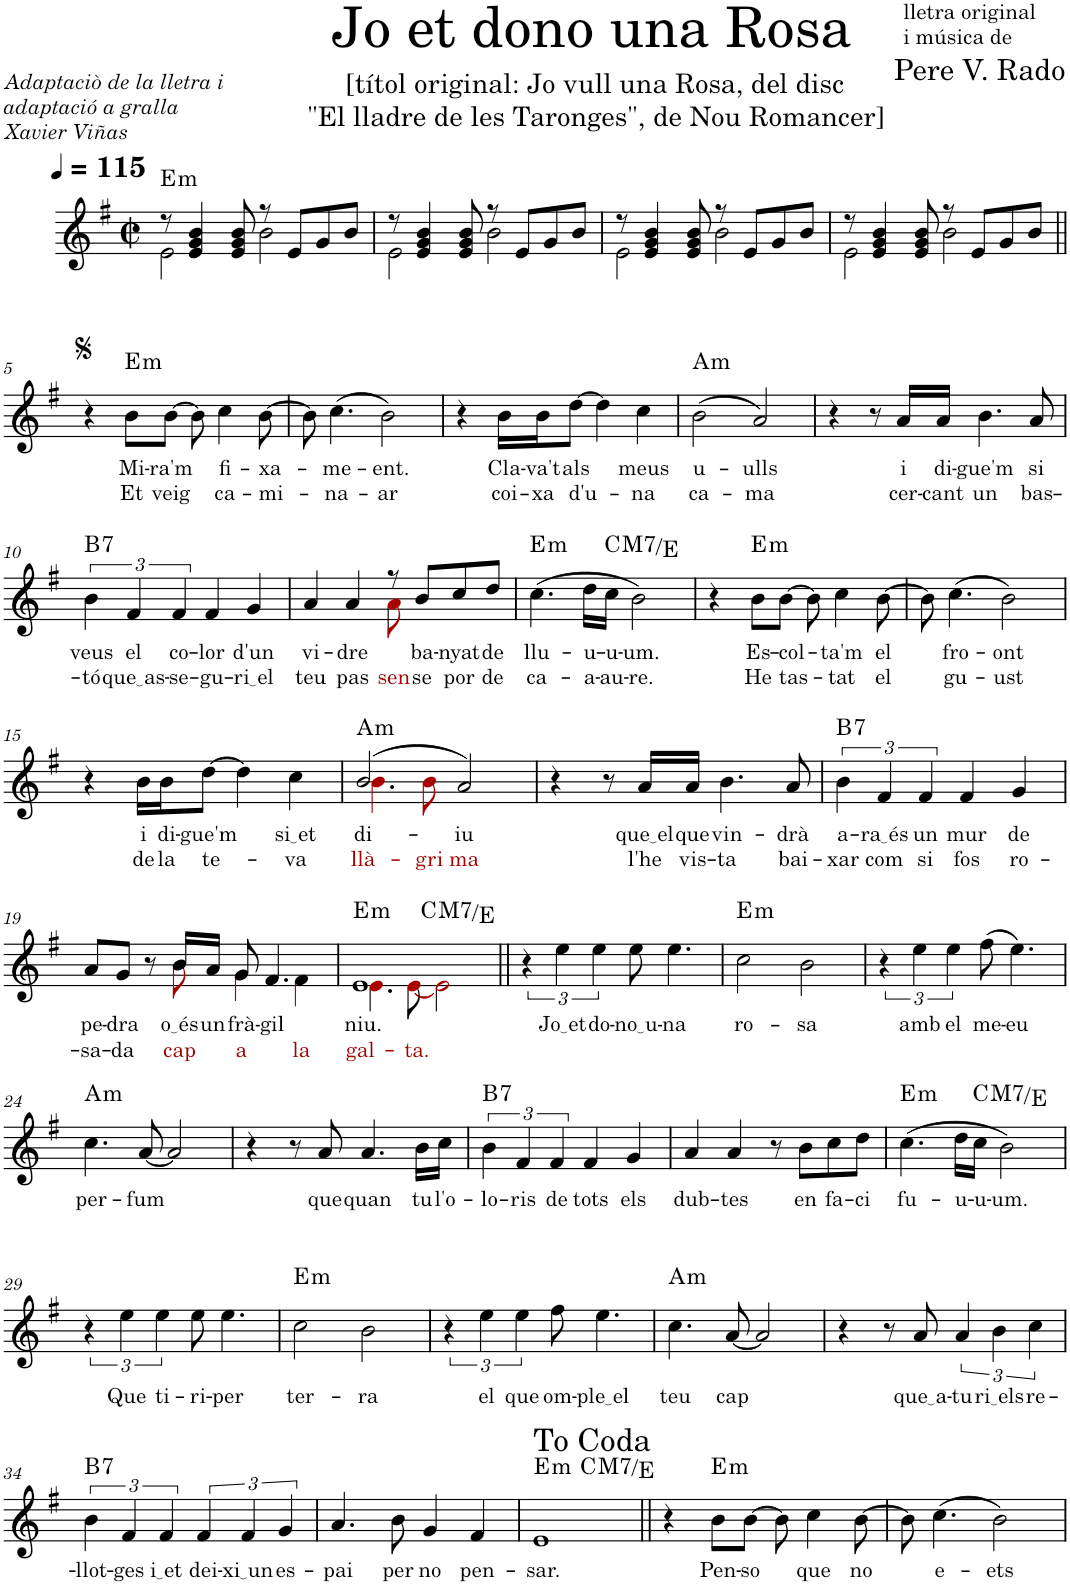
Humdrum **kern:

**kern	**text	**text	**harte
*part1	*part1	*part1	*part1
*staff1	*staff1	*staff1	*
*I"Oboè	*	*	*
*I'Ob.	*	*	*
*clefG2	*	*	*
*k[f#]	*	*	*
*M2/2	*	*	*
*met(c|)	*	*	*
*MM115	*	*	*
=1	=1	=1	=1
*^	*	*	*
!	!	!	!	!LO:H:kt=m
8r	2e\	.	.	E:min
4e/ 4g/ 4b/	.	.	.	.
8e/ 8g/ 8b/	.	.	.	.
8r	2b\	.	.	.
8e/L	.	.	.	.
8g/	.	.	.	.
8b/J	.	.	.	.
=2	=2	=2	=2	=2
8r	2e\	.	.	.
4e/ 4g/ 4b/	.	.	.	.
8e/ 8g/ 8b/	.	.	.	.
8r	2b\	.	.	.
8e/L	.	.	.	.
8g/	.	.	.	.
8b/J	.	.	.	.
=3	=3	=3	=3	=3
8r	2e\	.	.	.
4e/ 4g/ 4b/	.	.	.	.
8e/ 8g/ 8b/	.	.	.	.
8r	2b\	.	.	.
8e/L	.	.	.	.
8g/	.	.	.	.
8b/J	.	.	.	.
=4	=4	=4	=4	=4
8r	2e\	.	.	.
4e/ 4g/ 4b/	.	.	.	.
8e/ 8g/ 8b/	.	.	.	.
8r	2b\	.	.	.
8e/L	.	.	.	.
8g/	.	.	.	.
8b/J	.	.	.	.
*v	*v	*	*	*
!!LO:LB:g=z
=5||	=5||	=5||	=5||
4r	.	.	.
!	!LO:LY:b	!LO:LY:b	!LO:H:kt=m
8b\L	Mi-	Et	E:min
!	!LO:LY:b	!LO:LY:b	!
[8b\J	-ra'm	veig	.
8b\]	.	.	.
!	!LO:LY:b	!LO:LY:b	!
4cc\	fi-	ca-	.
!	!LO:LY:b	!LO:LY:b	!
[8b\	-xa-	-mi-	.
=6	=6	=6	=6
8b\]	.	.	.
!	!LO:LY:b	!LO:LY:b	!
(4.cc\	-me-	-na-	.
!	!LO:LY:b	!LO:LY:b	!
2b\)	-ent.	-ar	.
=7	=7	=7	=7
4r	.	.	.
!	!LO:LY:b	!LO:LY:b	!
16b\LL	Cla-	coi-	.
!	!LO:LY:b	!LO:LY:b	!
16b\J	-va't	-xa	.
!	!LO:LY:b	!LO:LY:b	!
[8dd\J	als	d'u-	.
4dd\]	.	.	.
!	!LO:LY:b	!LO:LY:b	!
4cc\	meus	-na	.
=8	=8	=8	=8
!	!LO:LY:b	!LO:LY:b	!LO:H:kt=m
(2b\	u-	ca-	A:min
!	!LO:LY:b	!LO:LY:b	!
2a/)	-ulls	-ma	.
=9	=9	=9	=9
4r	.	.	.
8r	.	.	.
!	!LO:LY:b	!LO:LY:b	!
16a/LL	i	cer-	.
!	!LO:LY:b	!LO:LY:b	!
16a/JJ	di-	-cant	.
!	!LO:LY:b	!LO:LY:b	!
4.b\	-gue'm	un	.
!	!LO:LY:b	!LO:LY:b	!
8a/	si	bas-	.
!!LO:LB:g=z
=10	=10	=10	=10
!	!LO:LY:b	!LO:LY:b	!LO:H:kt=7
6b\	veus	-tó	B:7
!	!LO:LY:b	!LO:LY:b	!
6f#/	el	que as	.
!	!LO:LY:b	!LO:LY:b	!
6f#/	co-	-se-	.
!	!LO:LY:b	!LO:LY:b	!
4f#/	-lor	-gu-	.
!	!LO:LY:b	!LO:LY:b	!
4g/	d'un	ri el	.
=11	=11	=11	=11
!	!LO:LY:b	!LO:LY:b	!
*^	*	*	*
4a/	4ryy	vi-	teu	.
!	!	!LO:LY:b	!LO:LY:b	!
4a/	4ryy	-dre	pas	.
!	!	!	!LO:LY:b:color=#AA0000	!
8r	8ai\	.	sen	.
!	!	!LO:LY:b	!LO:LY:b	!
8b/L	8ryy	ba-	se	.
!	!	!LO:LY:b	!LO:LY:b	!
8cc/	4ryy	-nyat	por	.
!	!	!LO:LY:b	!LO:LY:b	!
8dd/J	.	de	de	.
*v	*v	*	*	*
=12	=12	=12	=12
!	!LO:LY:b	!LO:LY:b	!LO:H:kt=m
(4.cc\	llu-	ca-	E:min
!	!LO:LY:b	!LO:LY:b	!
16dd\LL	-u-	-a-	.
!	!LO:LY:b	!LO:LY:b	!LO:H:kt=M7
16cc\JJ	-u-	-au-	C:maj7/3
!	!LO:LY:b	!LO:LY:b	!
2b\)	-um.	-re.	.
=13	=13	=13	=13
4r	.	.	.
!	!LO:LY:b	!LO:LY:b	!LO:H:kt=m
8b\L	Es-	He	E:min
!	!LO:LY:b	!LO:LY:b	!
[8b\J	-col-	tas-	.
8b\]	.	.	.
!	!LO:LY:b	!LO:LY:b	!
4cc\	-ta'm	-tat	.
!	!LO:LY:b	!LO:LY:b	!
[8b\	el	el	.
=14	=14	=14	=14
8b\]	.	.	.
!	!LO:LY:b	!LO:LY:b	!
(4.cc\	fro-	gu-	.
!	!LO:LY:b	!LO:LY:b	!
2b\)	-ont	-ust	.
!!LO:LB:g=z
=15	=15	=15	=15
4r	.	.	.
!	!LO:LY:b	!LO:LY:b	!
16b\LL	i	de	.
!	!LO:LY:b	!LO:LY:b	!
16b\J	di-	la	.
!	!LO:LY:b	!LO:LY:b	!
[8dd\J	-gue'm	te-	.
4dd\]	.	.	.
!	!LO:LY:b	!LO:LY:b	!
4cc\	si et	-va	.
=16	=16	=16	=16
!	!LO:LY:b	!	!
*^	*	*	*
!	!	!	!LO:LY:b:color=#AA0000	!LO:H:kt=m
(2b/	4.bi\	.	llà-	A:min
!	!	!	!LO:LY:b:color=#AA0000	!
.	8bi\	.	-gri-	.
!	!	!LO:LY:b	!LO:LY:b:color=#AA0000	!
2a/)	2ryy	-iu	-ma	.
*v	*v	*	*	*
=17	=17	=17	=17
4r	.	.	.
8r	.	.	.
!	!LO:LY:b	!LO:LY:b	!
16a/LL	que el	l'he	.
!	!LO:LY:b	!LO:LY:b	!
16a/JJ	que	vis-	.
!	!LO:LY:b	!LO:LY:b	!
4.b\	vin-	-ta	.
!	!LO:LY:b	!LO:LY:b	!
8a/	-drà	bai-	.
=18	=18	=18	=18
!	!LO:LY:b	!LO:LY:b	!LO:H:kt=7
6b\	a-	-xar	B:7
!	!LO:LY:b	!LO:LY:b	!
6f#/	ra és	com	.
!	!LO:LY:b	!LO:LY:b	!
6f#/	un	si	.
!	!LO:LY:b	!LO:LY:b	!
4f#/	mur	fos	.
!	!LO:LY:b	!LO:LY:b	!
4g/	de	ro-	.
!!LO:LB:g=z
=19	=19	=19	=19
!	!LO:LY:b	!LO:LY:b	!
*^	*	*	*
8a/L	8ryy	pe-	-sa-	.
!	!	!LO:LY:b	!LO:LY:b	!
8g/J	8ryy	-dra	-da	.
8r	8ryy	.	.	.
!	!	!LO:LY:b	!LO:LY:b:color=#AA0000	!
16b/LL	8b\	o és	cap	.
!	!	!LO:LY:b	!	!
16a/JJ	.	un	.	.
!	!	!LO:LY:b	!LO:LY:b:color=#AA0000	!
8g/	4g\	frà-	a	.
!	!	!LO:LY:b	!	!
4.f#/	.	-gil	.	.
!	!	!	!LO:LY:b:color=#AA0000	!
.	4f#\	.	la	.
=20	=20	=20	=20	=20
!	!	!LO:LY:b	!	!
!	!	!	!LO:LY:b:color=#AA0000	!LO:H:kt=m
*	*^	*	*	*
1e	4.ei\	4..ryy	.	gal-	E:min
!	!	!	!	!LO:LY:b:color=#AA0000	!
.	[8ei\	.	.	-ta.	.
!	!	!	!	!	!LO:H:kt=M7
.	.	2ryy	.	.	C:maj7/3
.	2ei\]	.	.	.	.
.	.	16ryy	.	.	.
*v	*v	*v	*	*	*
=21||	=21||	=21||	=21||
6r	.	.	.
!	!LO:LY:b	!	!
6ee\	Jo et	.	.
!	!LO:LY:b	!	!
6ee\	do-	.	.
!	!LO:LY:b	!	!
8ee\	no u	.	.
!	!LO:LY:b	!	!
4.ee\	-na	.	.
=22	=22	=22	=22
!	!LO:LY:b	!	!LO:H:kt=m
2cc\	ro-	.	E:min
!	!LO:LY:b	!	!
2b\	-sa	.	.
=23	=23	=23	=23
6r	.	.	.
!	!LO:LY:b	!	!
6ee\	amb	.	.
!	!LO:LY:b	!	!
6ee\	el	.	.
!	!LO:LY:b	!	!
(8ff#\	me-	.	.
!	!LO:LY:b	!	!
4.ee\)	-eu	.	.
!!LO:LB:g=z
=24	=24	=24	=24
!	!LO:LY:b	!	!LO:H:kt=m
4.cc\	per-	.	A:min
!	!LO:LY:b	!	!
[8a/	-fum	.	.
2a/]	.	.	.
=25	=25	=25	=25
4r	.	.	.
8r	.	.	.
!	!LO:LY:b	!	!
8a/	que	.	.
!	!LO:LY:b	!	!
4.a/	quan	.	.
!	!LO:LY:b	!	!
16b\LL	tu	.	.
!	!LO:LY:b	!	!
16cc\JJ	l'o-	.	.
=26	=26	=26	=26
!	!LO:LY:b	!	!LO:H:kt=7
6b\	-lo-	.	B:7
!	!LO:LY:b	!	!
6f#/	-ris	.	.
!	!LO:LY:b	!	!
6f#/	de	.	.
!	!LO:LY:b	!	!
4f#/	tots	.	.
!	!LO:LY:b	!	!
4g/	els	.	.
=27	=27	=27	=27
!	!LO:LY:b	!	!
4a/	dub-	.	.
!	!LO:LY:b	!	!
4a/	-tes	.	.
8r	.	.	.
!	!LO:LY:b	!	!
8b\L	en	.	.
!	!LO:LY:b	!	!
8cc\	fa-	.	.
!	!LO:LY:b	!	!
8dd\J	-ci	.	.
=28	=28	=28	=28
!	!LO:LY:b	!	!LO:H:kt=m
(4.cc\	fu-	.	E:min
!	!LO:LY:b	!	!
16dd\LL	-u-	.	.
!	!LO:LY:b	!	!LO:H:kt=M7
16cc\JJ	-u-	.	C:maj7/3
!	!LO:LY:b	!	!
2b\)	-um.	.	.
!!LO:LB:g=z
=29	=29	=29	=29
6r	.	.	.
!	!LO:LY:b	!	!
6ee\	Que	.	.
!	!LO:LY:b	!	!
6ee\	ti-	.	.
!	!LO:LY:b	!	!
8ee\	-ri-	.	.
!	!LO:LY:b	!	!
4.ee\	-per	.	.
=30	=30	=30	=30
!	!LO:LY:b	!	!LO:H:kt=m
2cc\	ter-	.	E:min
!	!LO:LY:b	!	!
2b\	-ra	.	.
=31	=31	=31	=31
6r	.	.	.
!	!LO:LY:b	!	!
6ee\	el	.	.
!	!LO:LY:b	!	!
6ee\	que	.	.
!	!LO:LY:b	!	!
8ff#\	om-	.	.
!	!LO:LY:b	!	!
4.ee\	ple el	.	.
=32	=32	=32	=32
!	!LO:LY:b	!	!LO:H:kt=m
4.cc\	teu	.	A:min
!	!LO:LY:b	!	!
[8a/	cap	.	.
2a/]	.	.	.
=33	=33	=33	=33
4r	.	.	.
8r	.	.	.
!	!LO:LY:b	!	!
8a/	que a	.	.
!	!LO:LY:b	!	!
6a/	-tu	.	.
!	!LO:LY:b	!	!
6b\	ri els	.	.
!	!LO:LY:b	!	!
6cc\	re-	.	.
!!LO:LB:g=z
=34	=34	=34	=34
!	!LO:LY:b	!	!LO:H:kt=7
6b\	-llot-	.	B:7
!	!LO:LY:b	!	!
6f#/	-ges	.	.
!	!LO:LY:b	!	!
6f#/	i et	.	.
!	!LO:LY:b	!	!
6f#/	dei-	.	.
!	!LO:LY:b	!	!
6f#/	xi un	.	.
!	!LO:LY:b	!	!
6g/	es-	.	.
=35	=35	=35	=35
!	!LO:LY:b	!	!
4.a/	-pai	.	.
!	!LO:LY:b	!	!
8b\	per	.	.
!	!LO:LY:b	!	!
4g/	no	.	.
!	!LO:LY:b	!	!
4f#/	pen-	.	.
=36	=36	=36	=36
!	!LO:LY:b	!	!LO:H:kt=m
*^	*	*	*
1e	4..ryy	-sar.	.	E:min
!	!	!	!	!LO:H:kt=M7
.	2ryy	.	.	C:maj7/3
.	16ryy	.	.	.
*v	*v	*	*	*
=37||	=37||	=37||	=37||
4r	.	.	.
!	!LO:LY:b	!	!LO:H:kt=m
8b\L	Pen-	.	E:min
!	!LO:LY:b	!	!
[8b\J	-so	.	.
8b\]	.	.	.
!	!LO:LY:b	!	!
4cc\	que	.	.
!	!LO:LY:b	!	!
[8b\	no	.	.
=38	=38	=38	=38
8b\]	.	.	.
!	!LO:LY:b	!	!
(4.cc\	e-	.	.
!	!LO:LY:b	!	!
2b\)	-ets	.	.
=	=	=	=
*-	*-	*-	*-
